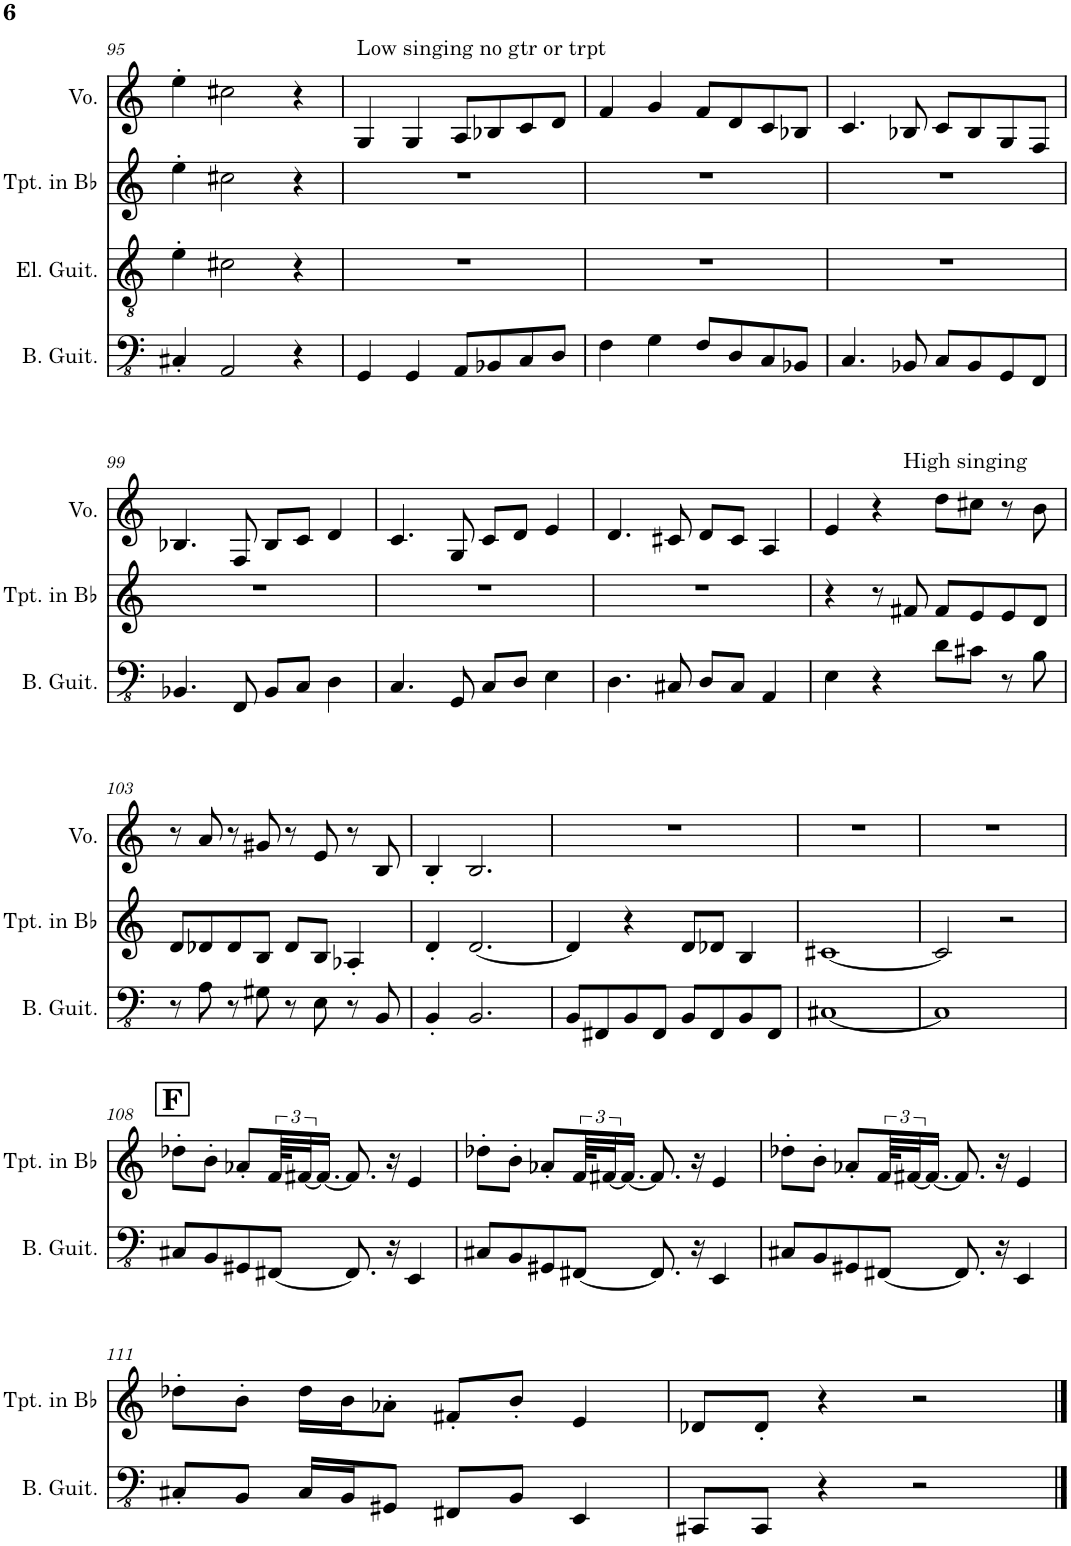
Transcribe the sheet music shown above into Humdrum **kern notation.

**kern	**kern	**kern	**kern
*part4	*part3	*part2	*part1
*staff4	*staff3	*staff2	*staff1
*I"Bass Guitar	*I"Electric Guitar	*I"Trumpet in Bb	*I"Voice
*I'B. Guit.	*I'El. Guit.	*I'Tpt. in Bb	*I'Vo.
!!LO:PB:g=z
*clefFv4	*clefGv2	*clefG2	*clefG2
*	*	*Trd1c2	*
*k[]	*k[]	*k[]	*k[]
*M4/4	*M4/4	*M4/4	*M4/4
=95	=95	=95	=95
4CC#X'/	4e'\	4ee'\	4ee'\
2AAA/	2c#X\	2cc#X\	2cc#X\
4r	4r	4r	4r
=96	=96	=96	=96
!	!	!	!LO:TX:a:t=Low singing no gtr or trpt
4GGG/	1r	1r	4G/
4GGG/	.	.	4G/
8AAA/L	.	.	8A/L
8BBB-X/	.	.	8B-X/
8CC/	.	.	8c/
8DD/J	.	.	8d/J
=97	=97	=97	=97
4FF\	1r	1r	4f/
4GG\	.	.	4g/
8FF/L	.	.	8f/L
8DD/	.	.	8d/
8CC/	.	.	8c/
8BBB-X/J	.	.	8B-X/J
=98	=98	=98	=98
4.CC/	1r	1r	4.c/
8BBB-X/	.	.	8B-X/
8CC/L	.	.	8c/L
8BBB-/	.	.	8B-/
8GGG/	.	.	8G/
8FFF/J	.	.	8F/J
!!LO:LB:g=z
=99	=99	=99	=99
4.BBB-X/	1r	1r	4.B-X/
8FFF/	.	.	8F/
8BBB-/L	.	.	8B-/L
8CC/J	.	.	8c/J
4DD\	.	.	4d/
=100	=100	=100	=100
4.CC/	1r	1r	4.c/
8GGG/	.	.	8G/
8CC/L	.	.	8c/L
8DD/J	.	.	8d/J
4EE\	.	.	4e/
=101	=101	=101	=101
4.DD\	1r	1r	4.d/
8CC#X/	.	.	8c#X/
8DD/L	.	.	8d/L
8CC#/J	.	.	8c#/J
4AAA/	.	.	4A/
=102	=102	=102	=102
*	*	*	*^
4EE\	1r	4r	4e/	4.ryy
4r	.	8r	4r	.
!	!	!	!	!LO:TX:a:t=High singing
.	.	8f#X/	.	2ryy
8D\L	.	8f#/L	8dd\L	.
8C#X\J	.	8e/	8cc#X\J	.
8r	.	8e/	8r	.
8BB\	.	8d/J	8b\	8ryy
*	*	*	*v	*v
!!LO:LB:g=z
=103	=103	=103	=103
8r	1r	8d/L	8r
8AA\	.	8d-X/	8a/
8r	.	8d-/	8r
8GG#X\	.	8B/J	8g#X/
8r	.	8d-/L	8r
8EE\	.	8B/J	8e/
8r	.	4A-X'/	8r
8BBB/	.	.	8B/
=104	=104	=104	=104
4BBB'/	1r	4d'/	4B'/
2.BBB/	.	[2.d/	2.B/
=105	=105	=105	=105
8BBB/L	1r	4d/]	1r
8FFF#X/	.	.	.
8BBB/	.	4r	.
8FFF#/J	.	.	.
8BBB/L	.	8d/L	.
8FFF#/	.	8d-X/J	.
8BBB/	.	4B/	.
8FFF#/J	.	.	.
=106	=106	=106	=106
[1CC#X	1r	[1c#X	1r
=107	=107	=107	=107
1CC#]	1r	2c#/]	1r
.	.	2r	.
!!LO:LB:g=z
!!LO:REH:place=s1:a:B:cj:fs=14:t=F
=108	=108	=108	=108
8CC#X/L	1r	8dd-X'\L	1r
8BBB/	.	8b'\J	.
8GGG#X/	.	8a-X'/L	.
[8FFF#X/J	.	96f/KLL	.
.	.	[48f#X/J	.
.	.	16.f#/JJ_	.
8.FFF#/]	.	8.f#/]	.
16r	.	16r	.
4EEE/	.	4e/	.
=109	=109	=109	=109
8CC#X/L	1r	8dd-X'\L	1r
8BBB/	.	8b'\J	.
8GGG#X/	.	8a-X'/L	.
[8FFF#X/J	.	96f/KLL	.
.	.	[48f#X/J	.
.	.	16.f#/JJ_	.
8.FFF#/]	.	8.f#/]	.
16r	.	16r	.
4EEE/	.	4e/	.
=110	=110	=110	=110
8CC#X/L	1r	8dd-X'\L	1r
8BBB/	.	8b'\J	.
8GGG#X/	.	8a-X'/L	.
[8FFF#X/J	.	96f/KLL	.
.	.	[48f#X/J	.
.	.	16.f#/JJ_	.
8.FFF#/]	.	8.f#/]	.
16r	.	16r	.
4EEE/	.	4e/	.
!!LO:LB:g=z
=111	=111	=111	=111
8CC#X'/L	1r	8dd-X'\L	1r
8BBB/J	.	8b'\J	.
16CC#/LL	.	16dd-\LL	.
16BBB/J	.	16b\J	.
8GGG#X/J	.	8a-X'\J	.
8FFF#X/L	.	8f#X'/L	.
8BBB/J	.	8b'/J	.
4EEE/	.	4e/	.
=112	=112	=112	=112
8CCC#X/L	1r	8d-X/L	1r
8CCC#/J	.	8d-'/J	.
4r	.	4r	.
2r	.	2r	.
==	==	==	==
*-	*-	*-	*-
